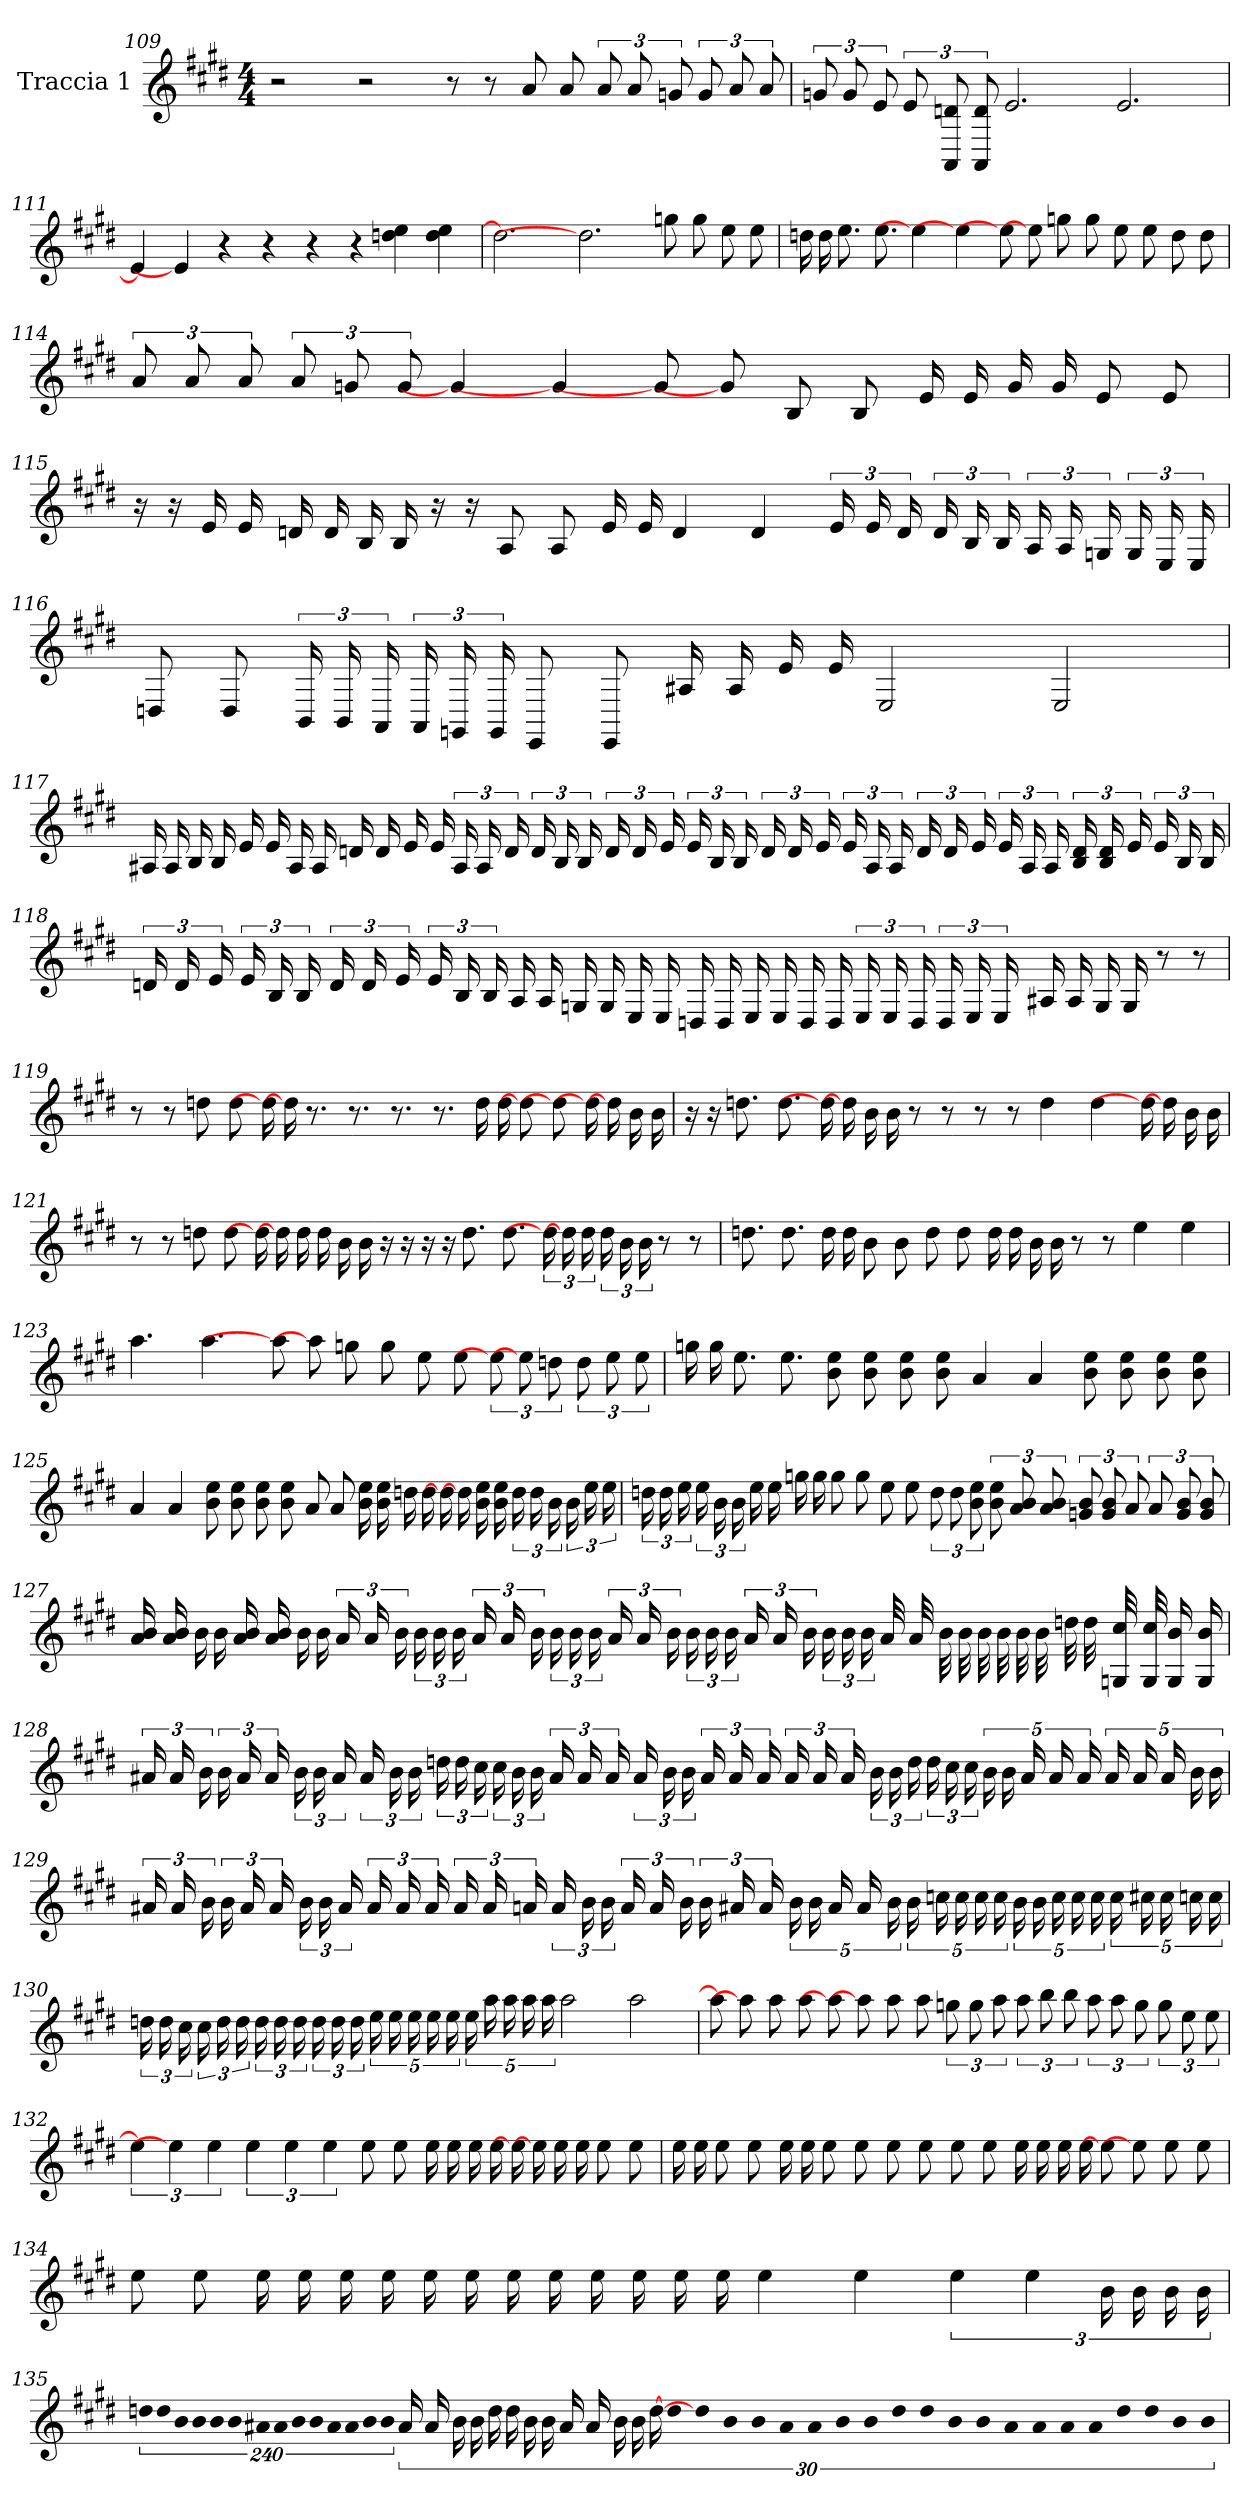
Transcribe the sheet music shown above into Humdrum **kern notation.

**kern
*part1
*staff1
*I"Traccia 1
*
*k[f#c#g#d#]
*M4/4
=109
2r
2r
8r
8r
8a
8a
12a
12a
12g
12g
12a
12a
=110
12g
12g
12e
12e
12d 12AA
12d 12AA
2.e
2.e
=111
4e]
4e]
4r
4r
4r
4r
4ee 4dd
4ee 4dd
=112
2.dd]
2.dd]
8gg
8gg
8ee
8ee
=113
16dd
16dd
8.ee
8.ee
4ee]
4ee]
8ee]
8ee]
8gg
8gg
8ee
8ee
8dd
8dd
=114
12a
12a
12a
12a
12g
12g
4g]
4g]
8g]
8g]
8B
8B
16e
16e
16g
16g
8e
8e
=115
16r
16r
16e
16e
16d
16d
16B
16B
16r
16r
8A
8A
16e
16e
4d
4d
24e
24e
24d
24d
24B
24B
24A
24A
24G
24G
24E
24E
=116
8D
8D
24BB
24BB
24AA
24AA
24GG
24GG
8EE
8EE
16A#
16A#
16e
16e
2E
2E
=117
16A#
16A#
16B
16B
16e
16e
16A#
16A#
16d
16d
16e
16e
24A#
24A#
24d
24d
24B
24B
24d
24d
24e
24e
24B
24B
24d
24d
24e
24e
24A#
24A#
24d
24d
24e
24e
24A#
24A#
24d 24B
24d 24B
24e
24e
24B
24B
=118
24d
24d
24e
24e
24B
24B
24d
24d
24e
24e
24B
24B
16A
16A
16G
16G
16E
16E
16D
16D
16E
16E
16D
16D
24E
24E
24D
24D
24E
24E
16A#
16A#
16G
16G
8r
8r
=119
8r
8r
8dd
8dd
16dd]
16dd]
8.r
8.r
8.r
8.r
16dd
16dd
8dd]
8dd]
16dd]
16dd]
16b
16b
=120
16r
16r
8.dd
8.dd
16dd]
16dd]
16b
16b
8r
8r
8r
8r
4dd
4dd
16dd]
16dd]
16b
16b
=121
8r
8r
8dd
8dd
16dd]
16dd]
16dd
16dd
16b
16b
16r
16r
16r
16r
8.dd
8.dd
24dd]
24dd]
24dd
24dd
24b
24b
8r
8r
=122
8.dd
8.dd
16dd
16dd
8b
8b
8dd
8dd
16dd
16dd
16b
16b
8r
8r
4ee
4ee
=123
4.aa
4.aa
8aa]
8aa]
8gg
8gg
8ee
8ee
12ee]
12ee]
12dd
12dd
12ee
12ee
=124
16gg
16gg
8.ee
8.ee
8ee 8b
8ee 8b
8ee 8b
8ee 8b
4a
4a
8ee 8b
8ee 8b
8ee 8b
8ee 8b
=125
4a
4a
8ee 8b
8ee 8b
8ee 8b
8ee 8b
8a
8a
16ee 16b
16ee 16b
16dd
16dd
16dd]
16dd]
16ee 16b
16ee 16b
24dd
24dd
24b
24b
24ee
24ee
=126
24dd
24dd
24ee
24ee
24b
24b
16ee
16ee
16gg
16gg
8gg
8gg
8ee
8ee
12dd
12dd
12ee 12b
12ee 12b
12b 12a
12b 12a
12b 12g
12b 12g
12a
12a
12b 12g
12b 12g
=127
16b 16a
16b 16a
16b
16b
16b 16a
16b 16a
16b
16b
24a
24a
24b
24b
24b
24b
24a
24a
24b
24b
24b
24b
24a
24a
24b
24b
24b
24b
24a
24a
24b
24b
24b
24b
32a
32a
32b
32b
32b
32b
32b
32b
32dd
32dd
32cc# 32G
32cc# 32G
16b 16G
16b 16G
=128
24a#
24a#
24b
24b
24a#
24a#
24b
24b
24a#
24a#
24b
24b
24dd
24dd
24cc#
24cc#
24b
24b
24a#
24a#
24a#
24a#
24b
24b
24a#
24a#
24a#
24a#
24a#
24a#
24b
24b
24dd
24dd
24cc#
24cc#
20b
20b
20a#
20a#
20a#
20a#
20a#
20a#
20b
20b
=129
24a#
24a#
24b
24b
24a#
24a#
24b
24b
24a#
24a#
24a#
24a#
24a#
24a#
24a
24a
24b
24b
24a
24a
24b
24b
24a#
24a#
20b
20b
20a#
20a#
20b
20b
20cc
20cc
20cc
20cc
20b
20b
20cc
20cc
20cc
20cc
20cc#
20cc#
20cc
20cc
=130
24dd
24dd
24cc#
24cc#
24dd
24dd
24dd
24dd
24dd
24dd
24dd
24dd
20ee
20ee
20ee
20ee
20ee
20ee
20aa
20aa
20aa
20aa
2aa
2aa
=131
8aa]
8aa]
8aa
8aa
8aa]
8aa]
8aa
8aa
12gg
12gg
12aa
12aa
12bb
12bb
12aa
12aa
12gg
12gg
12ee
12ee
=132
6ee]
6ee]
6ee
6ee
6ee
6ee
8ee
8ee
16ee
16ee
16ee
16ee
16ee]
16ee]
16ee
16ee
8ee
8ee
=133
16ee
16ee
8ee
8ee
16ee
16ee
8ee
8ee
8ee
8ee
8ee
8ee
16ee
16ee
16ee
16ee
8ee]
8ee]
8ee
8ee
=134
8ee
8ee
16ee
16ee
16ee
16ee
16ee
16ee
16ee
16ee
16ee
16ee
16ee
16ee
4ee
4ee
6ee
6ee
24b
24b
24b
24b
=135
!LO:N:vis=16
3840%137dd
!LO:N:vis=16
3840%137dd
!LO:N:vis=16
3840%137b
!LO:N:vis=16
3840%137b
!LO:N:vis=16
3840%137b
!LO:N:vis=16
3840%137b
!LO:N:vis=16
3840%137a#
!LO:N:vis=16
3840%137a#
!LO:N:vis=16
3840%137b
!LO:N:vis=16
3840%137b
!LO:N:vis=16
3840%137a#
!LO:N:vis=16
3840%137a#
!LO:N:vis=16
3840%137b
!LO:N:vis=16
3840%137b
24a#
24a#
24b
24b
24dd
24dd
24b
24b
24a#
24a#
24b
24b
[24dd
20dd
120dd]
20b
20b
20a#
20a#
20b
20b
20dd
20dd
20b
20b
20a#
20a#
20a#
20a#
20dd
20dd
20b
20b
=
*-
